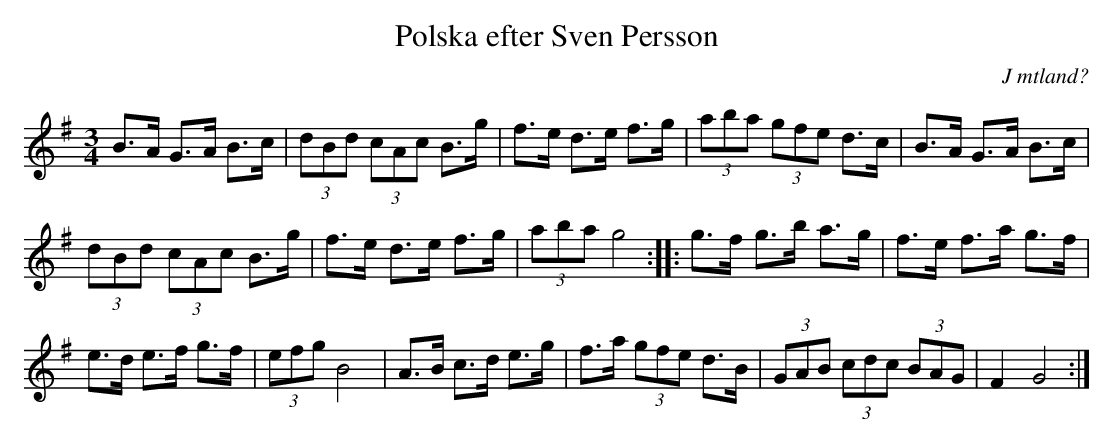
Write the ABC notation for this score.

X:1
T: Polska efter Sven Persson
O: J mtland?
M: 3/4
L: 1/8
K: G
B>A G>A B>c | (3dBd (3cAc B>g | f>e d>e f>g | (3aba (3gfe d>c | B>A G>A B>c |
(3dBd (3cAc B>g | f>e d>e f>g | (3aba g4 :: g>f g>b a>g | f>e f>a g>f |
e>d e>f g>f | (3efg  B4 | A>B c>d e>g | f>a (3gfe d>B | (3GAB (3cdc (3BAG | F2 G4 :|]
